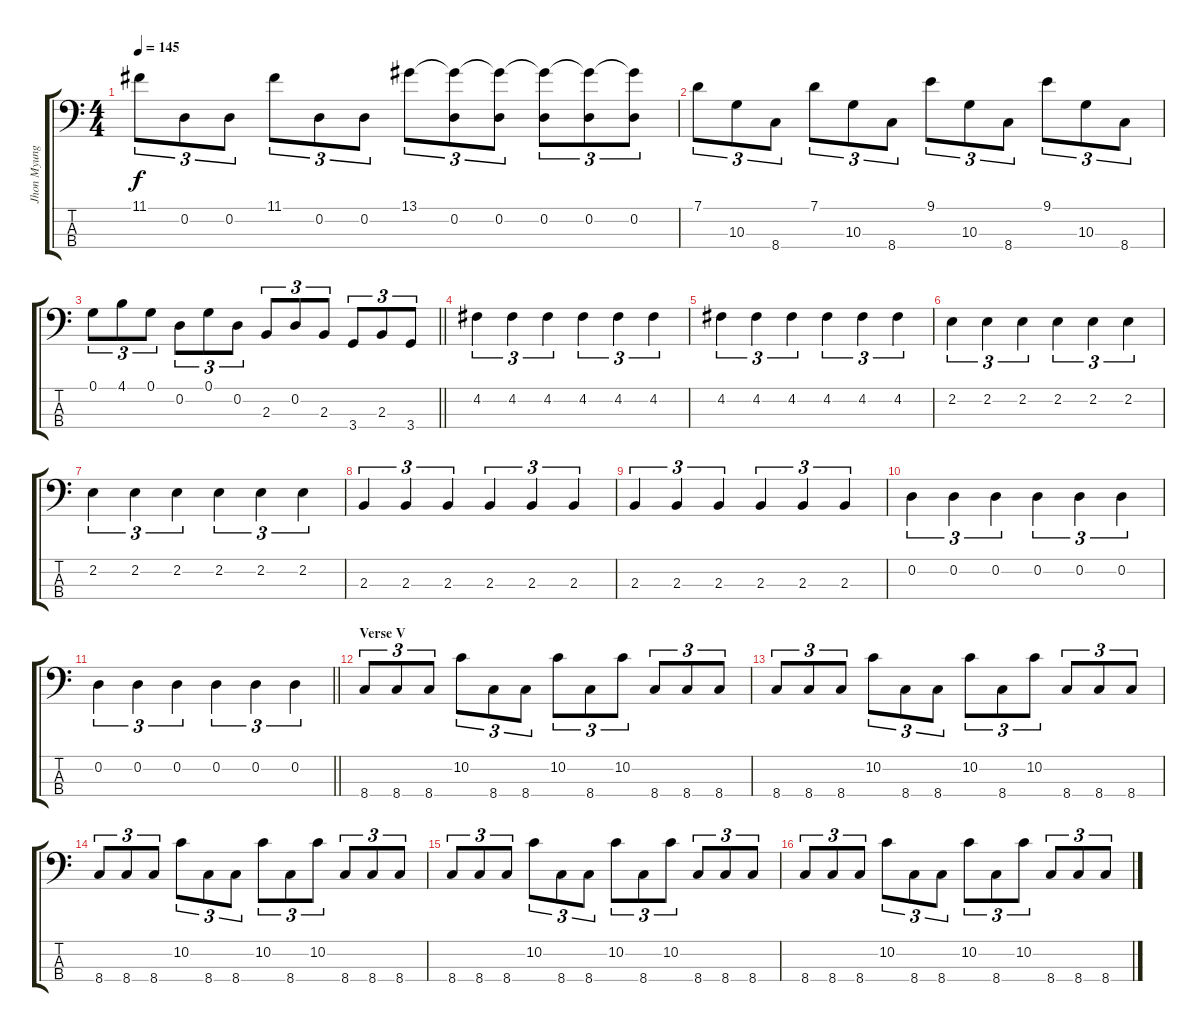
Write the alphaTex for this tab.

\track ("Jhon Myung" "Jhon Myung") {instrument electricbasspick}
\staff {score tabs}
\tuning (G2 D2 A1 E1) {hide}
\ts (4 4)
\tempo 145
\clef f4
\ks c
11.1.8{tu (3 2) dy f} 0.2.8{tu (3 2)} 0.2.8{tu (3 2)} 11.1.8{tu (3 2)} 0.2.8{tu (3 2)} 0.2.8{tu (3 2)} 13.1.8{tu (3 2)} (13.1{t} 0.2).8{tu (3 2)} (13.1{t} 0.2).8{tu (3 2)} (13.1{t} 0.2).8{tu (3 2)} (13.1{t} 0.2).8{tu (3 2)} (13.1{t} 0.2).8{tu (3 2)} |
7.1.8{tu (3 2)} 10.3.8{tu (3 2)} 8.4.8{tu (3 2)} 7.1.8{tu (3 2)} 10.3.8{tu (3 2)} 8.4.8{tu (3 2)} 9.1.8{tu (3 2)} 10.3.8{tu (3 2)} 8.4.8{tu (3 2)} 9.1.8{tu (3 2)} 10.3.8{tu (3 2)} 8.4.8{tu (3 2)} |
\barLineRight lightlight
0.1.8{tu (3 2)} 4.1.8{tu (3 2)} 0.1.8{tu (3 2)} 0.2.8{tu (3 2)} 0.1.8{tu (3 2)} 0.2.8{tu (3 2)} 2.3.8{tu (3 2)} 0.2.8{tu (3 2)} 2.3.8{tu (3 2)} 3.4.8{tu (3 2)} 2.3.8{tu (3 2)} 3.4.8{tu (3 2)} |
4.2.4{tu (3 2)} 4.2.4{tu (3 2)} 4.2.4{tu (3 2)} 4.2.4{tu (3 2)} 4.2.4{tu (3 2)} 4.2.4{tu (3 2)} |
4.2.4{tu (3 2)} 4.2.4{tu (3 2)} 4.2.4{tu (3 2)} 4.2.4{tu (3 2)} 4.2.4{tu (3 2)} 4.2.4{tu (3 2)} |
2.2.4{tu (3 2)} 2.2.4{tu (3 2)} 2.2.4{tu (3 2)} 2.2.4{tu (3 2)} 2.2.4{tu (3 2)} 2.2.4{tu (3 2)} |
2.2.4{tu (3 2)} 2.2.4{tu (3 2)} 2.2.4{tu (3 2)} 2.2.4{tu (3 2)} 2.2.4{tu (3 2)} 2.2.4{tu (3 2)} |
2.3.4{tu (3 2)} 2.3.4{tu (3 2)} 2.3.4{tu (3 2)} 2.3.4{tu (3 2)} 2.3.4{tu (3 2)} 2.3.4{tu (3 2)} |
2.3.4{tu (3 2)} 2.3.4{tu (3 2)} 2.3.4{tu (3 2)} 2.3.4{tu (3 2)} 2.3.4{tu (3 2)} 2.3.4{tu (3 2)} |
0.2.4{tu (3 2)} 0.2.4{tu (3 2)} 0.2.4{tu (3 2)} 0.2.4{tu (3 2)} 0.2.4{tu (3 2)} 0.2.4{tu (3 2)} |
\barLineRight lightlight
0.2.4{tu (3 2)} 0.2.4{tu (3 2)} 0.2.4{tu (3 2)} 0.2.4{tu (3 2)} 0.2.4{tu (3 2)} 0.2.4{tu (3 2)} |
\section ("" "Verse V")
8.4.8{tu (3 2)} 8.4.8{tu (3 2)} 8.4.8{tu (3 2)} 10.2.8{tu (3 2)} 8.4.8{tu (3 2)} 8.4.8{tu (3 2)} 10.2.8{tu (3 2)} 8.4.8{tu (3 2)} 10.2.8{tu (3 2)} 8.4.8{tu (3 2)} 8.4.8{tu (3 2)} 8.4.8{tu (3 2)} |
8.4.8{tu (3 2)} 8.4.8{tu (3 2)} 8.4.8{tu (3 2)} 10.2.8{tu (3 2)} 8.4.8{tu (3 2)} 8.4.8{tu (3 2)} 10.2.8{tu (3 2)} 8.4.8{tu (3 2)} 10.2.8{tu (3 2)} 8.4.8{tu (3 2)} 8.4.8{tu (3 2)} 8.4.8{tu (3 2)} |
8.4.8{tu (3 2)} 8.4.8{tu (3 2)} 8.4.8{tu (3 2)} 10.2.8{tu (3 2)} 8.4.8{tu (3 2)} 8.4.8{tu (3 2)} 10.2.8{tu (3 2)} 8.4.8{tu (3 2)} 10.2.8{tu (3 2)} 8.4.8{tu (3 2)} 8.4.8{tu (3 2)} 8.4.8{tu (3 2)} |
8.4.8{tu (3 2)} 8.4.8{tu (3 2)} 8.4.8{tu (3 2)} 10.2.8{tu (3 2)} 8.4.8{tu (3 2)} 8.4.8{tu (3 2)} 10.2.8{tu (3 2)} 8.4.8{tu (3 2)} 10.2.8{tu (3 2)} 8.4.8{tu (3 2)} 8.4.8{tu (3 2)} 8.4.8{tu (3 2)} |
8.4.8{tu (3 2)} 8.4.8{tu (3 2)} 8.4.8{tu (3 2)} 10.2.8{tu (3 2)} 8.4.8{tu (3 2)} 8.4.8{tu (3 2)} 10.2.8{tu (3 2)} 8.4.8{tu (3 2)} 10.2.8{tu (3 2)} 8.4.8{tu (3 2)} 8.4.8{tu (3 2)} 8.4.8{tu (3 2)}
